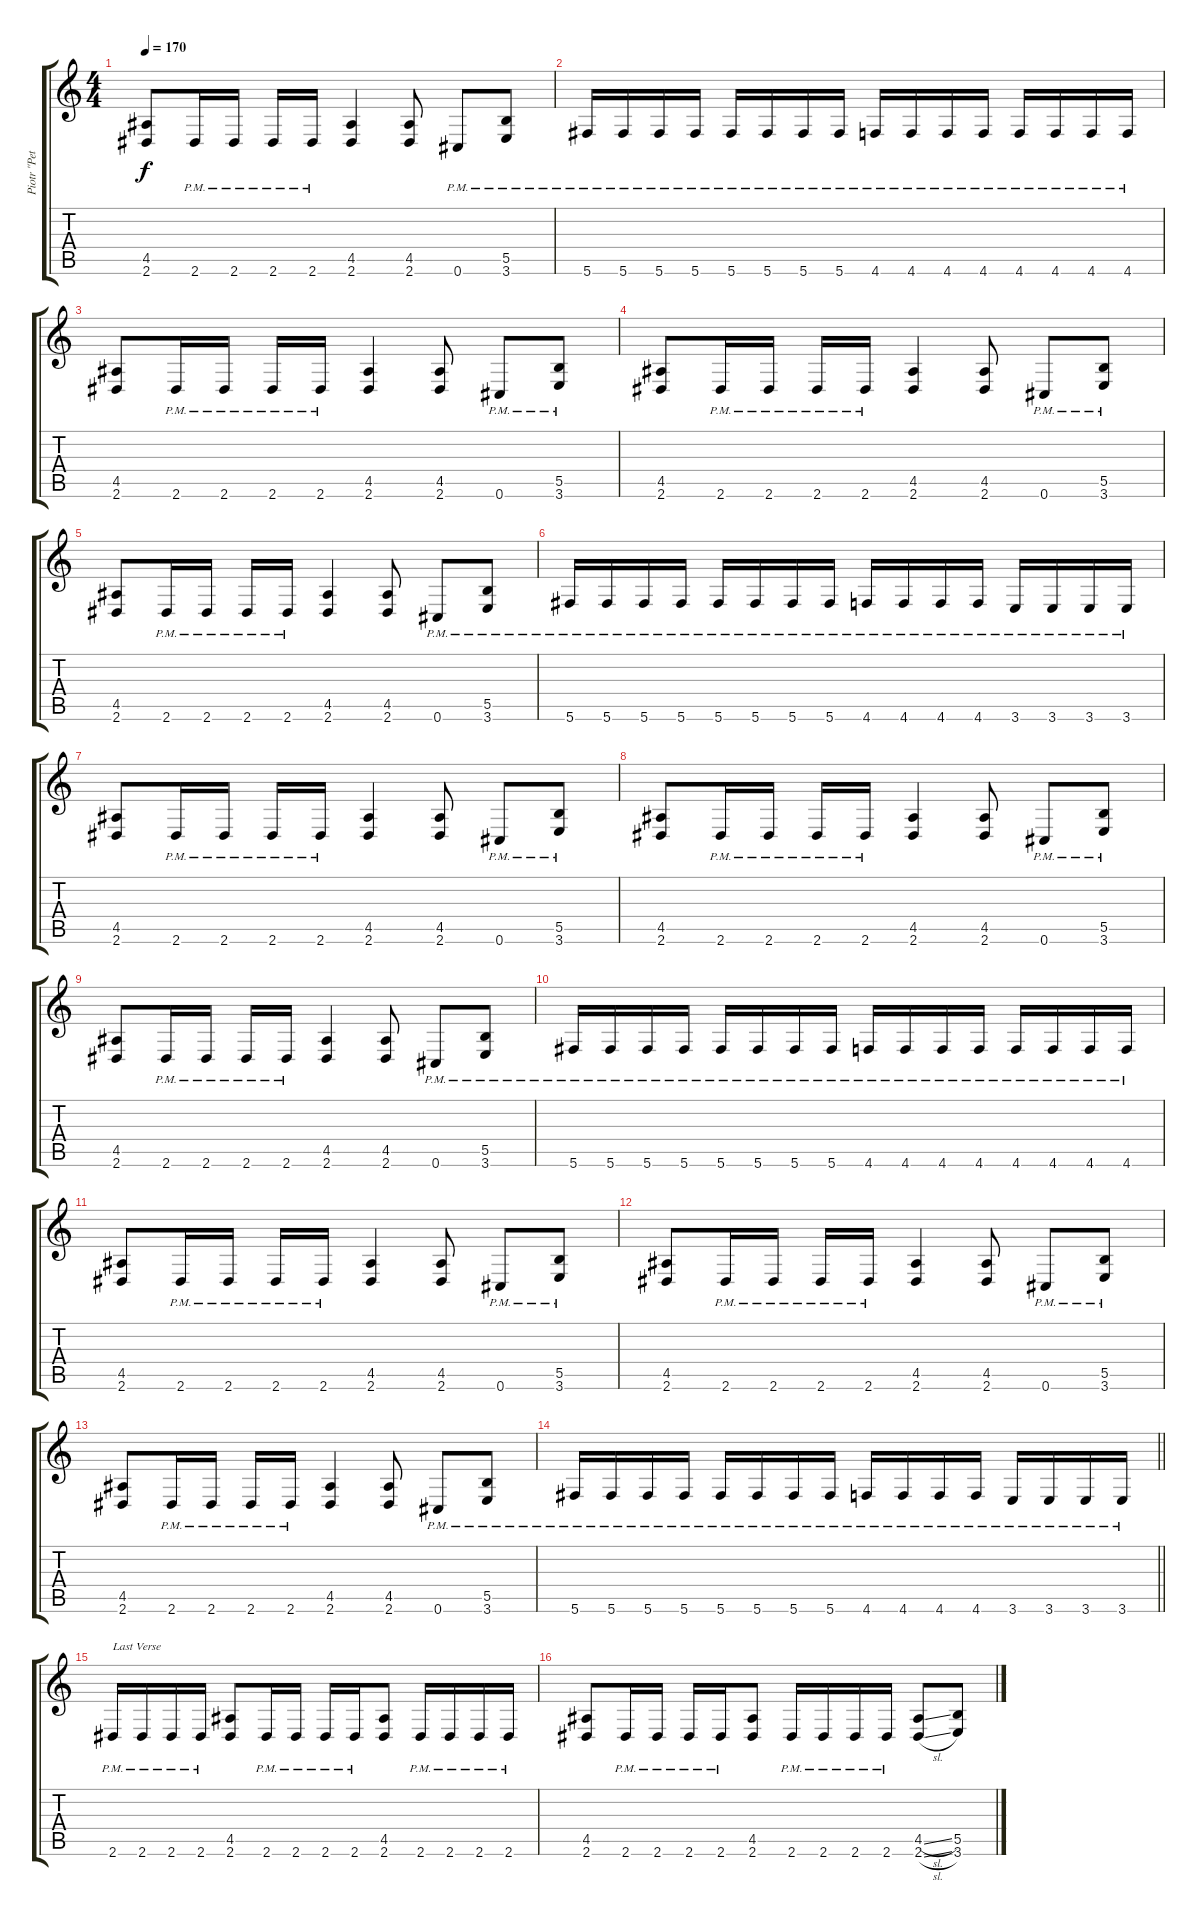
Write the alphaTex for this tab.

\track ("Piotr \"Peter\" Wiwczarek (Rythm)" "Piotr \"Pet") {instrument distortionguitar}
\staff {score tabs}
\tuning (Db4 Ab3 E3 B2 Gb2 Db2) {hide}
\ts (4 4)
\tempo 170
\clef g2
\ks c
(4.5 2.6).8{dy f} 2.6{pm}.16 2.6{pm}.16 2.6{pm}.16 2.6{pm}.16 (4.5 2.6).4 (4.5 2.6).8 0.6{pm}.8 (5.5{pm} 3.6{pm}).8 |
5.6{pm}.16 5.6{pm}.16 5.6{pm}.16 5.6{pm}.16 5.6{pm}.16 5.6{pm}.16 5.6{pm}.16 5.6{pm}.16 4.6{pm}.16 4.6{pm}.16 4.6{pm}.16 4.6{pm}.16 4.6{pm}.16 4.6{pm}.16 4.6{pm}.16 4.6{pm}.16 |
(4.5 2.6).8 2.6{pm}.16 2.6{pm}.16 2.6{pm}.16 2.6{pm}.16 (4.5 2.6).4 (4.5 2.6).8 0.6{pm}.8 (5.5{pm} 3.6{pm}).8 |
(4.5 2.6).8 2.6{pm}.16 2.6{pm}.16 2.6{pm}.16 2.6{pm}.16 (4.5 2.6).4 (4.5 2.6).8 0.6{pm}.8 (5.5{pm} 3.6{pm}).8 |
(4.5 2.6).8 2.6{pm}.16 2.6{pm}.16 2.6{pm}.16 2.6{pm}.16 (4.5 2.6).4 (4.5 2.6).8 0.6{pm}.8 (5.5{pm} 3.6{pm}).8 |
5.6{pm}.16 5.6{pm}.16 5.6{pm}.16 5.6{pm}.16 5.6{pm}.16 5.6{pm}.16 5.6{pm}.16 5.6{pm}.16 4.6{pm}.16 4.6{pm}.16 4.6{pm}.16 4.6{pm}.16 3.6{pm}.16 3.6{pm}.16 3.6{pm}.16 3.6{pm}.16 |
(4.5 2.6).8 2.6{pm}.16 2.6{pm}.16 2.6{pm}.16 2.6{pm}.16 (4.5 2.6).4 (4.5 2.6).8 0.6{pm}.8 (5.5{pm} 3.6{pm}).8 |
(4.5 2.6).8 2.6{pm}.16 2.6{pm}.16 2.6{pm}.16 2.6{pm}.16 (4.5 2.6).4 (4.5 2.6).8 0.6{pm}.8 (5.5{pm} 3.6{pm}).8 |
(4.5 2.6).8 2.6{pm}.16 2.6{pm}.16 2.6{pm}.16 2.6{pm}.16 (4.5 2.6).4 (4.5 2.6).8 0.6{pm}.8 (5.5{pm} 3.6{pm}).8 |
5.6{pm}.16 5.6{pm}.16 5.6{pm}.16 5.6{pm}.16 5.6{pm}.16 5.6{pm}.16 5.6{pm}.16 5.6{pm}.16 4.6{pm}.16 4.6{pm}.16 4.6{pm}.16 4.6{pm}.16 4.6{pm}.16 4.6{pm}.16 4.6{pm}.16 4.6{pm}.16 |
(4.5 2.6).8 2.6{pm}.16 2.6{pm}.16 2.6{pm}.16 2.6{pm}.16 (4.5 2.6).4 (4.5 2.6).8 0.6{pm}.8 (5.5{pm} 3.6{pm}).8 |
(4.5 2.6).8 2.6{pm}.16 2.6{pm}.16 2.6{pm}.16 2.6{pm}.16 (4.5 2.6).4 (4.5 2.6).8 0.6{pm}.8 (5.5{pm} 3.6{pm}).8 |
(4.5 2.6).8 2.6{pm}.16 2.6{pm}.16 2.6{pm}.16 2.6{pm}.16 (4.5 2.6).4 (4.5 2.6).8 0.6{pm}.8 (5.5{pm} 3.6{pm}).8 |
\barLineRight lightlight
5.6{pm}.16 5.6{pm}.16 5.6{pm}.16 5.6{pm}.16 5.6{pm}.16 5.6{pm}.16 5.6{pm}.16 5.6{pm}.16 4.6{pm}.16 4.6{pm}.16 4.6{pm}.16 4.6{pm}.16 3.6{pm}.16 3.6{pm}.16 3.6{pm}.16 3.6{pm}.16 |
2.6{pm}.16{txt "Last Verse"} 2.6{pm}.16 2.6{pm}.16 2.6{pm}.16 (4.5 2.6).8 2.6{pm}.16 2.6{pm}.16 2.6{pm}.16 2.6{pm}.16 (4.5 2.6).8 2.6{pm}.16 2.6{pm}.16 2.6{pm}.16 2.6{pm}.16 |
(4.5 2.6).8 2.6{pm}.16 2.6{pm}.16 2.6{pm}.16 2.6{pm}.16 (4.5 2.6).8 2.6{pm}.16 2.6{pm}.16 2.6{pm}.16 2.6{pm}.16 (4.5{sl} 2.6{sl}).8 (5.5 3.6).8
